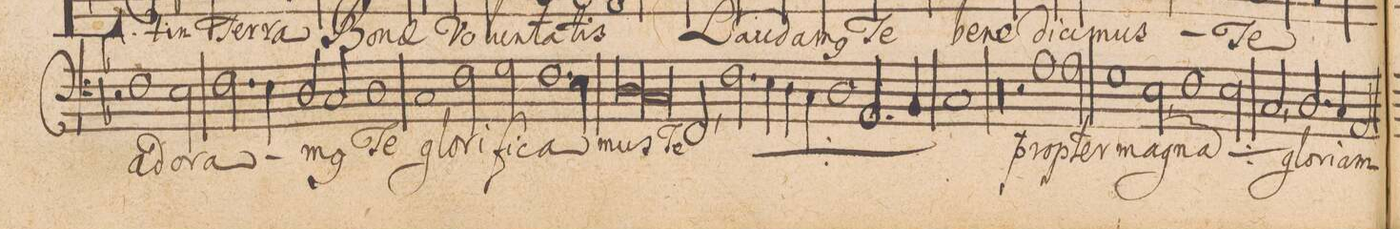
**kern	**text
*I"[BASSVS.]	*
*clefF4	*
*k[b-]	*
*met(C|)	*
*M2/1	*
2r	.
1F\	a-
=21-	=21-
2E\	-do-
2.F\	-ra-
4E\	.
=22-	=22-
2D/	.
2C/	-m(us)
1D\	Te
=23-	=23-
1C/	glo-
2F\	-ri-
2G\	-fi-
=24-	=24-
1.F\	-ca-
2E\	.
=25-	=25-
*lig	*
1D\	-mus
1C/	.
*Xlig	*
=26-	=26-
2FF,/	Te
*	*ij
2.F\	glo-
4E\	.
4D\	-ri-
4C\	.
=27-	=27-
1D\	-fi-
2.AA/	-ca-
4BB-/	-mus
=28-	=28-
1C/	Te
00r	.
=29-	=29-
=30-	=30-
2r	.
*	*Xij
1A\	pro-
=31-	=31-
2A\	-pter
1G\	ma-
=32-	=32-
2E,\	-gna(m)
*	*ij
1F\	ma-
2E\	.
=33-	=33-
2C,/	-gnam
*	*Xij
2.D/	glo-
4C/	-ri-
2AA/	-am
=34-	=34-
*-	*-
